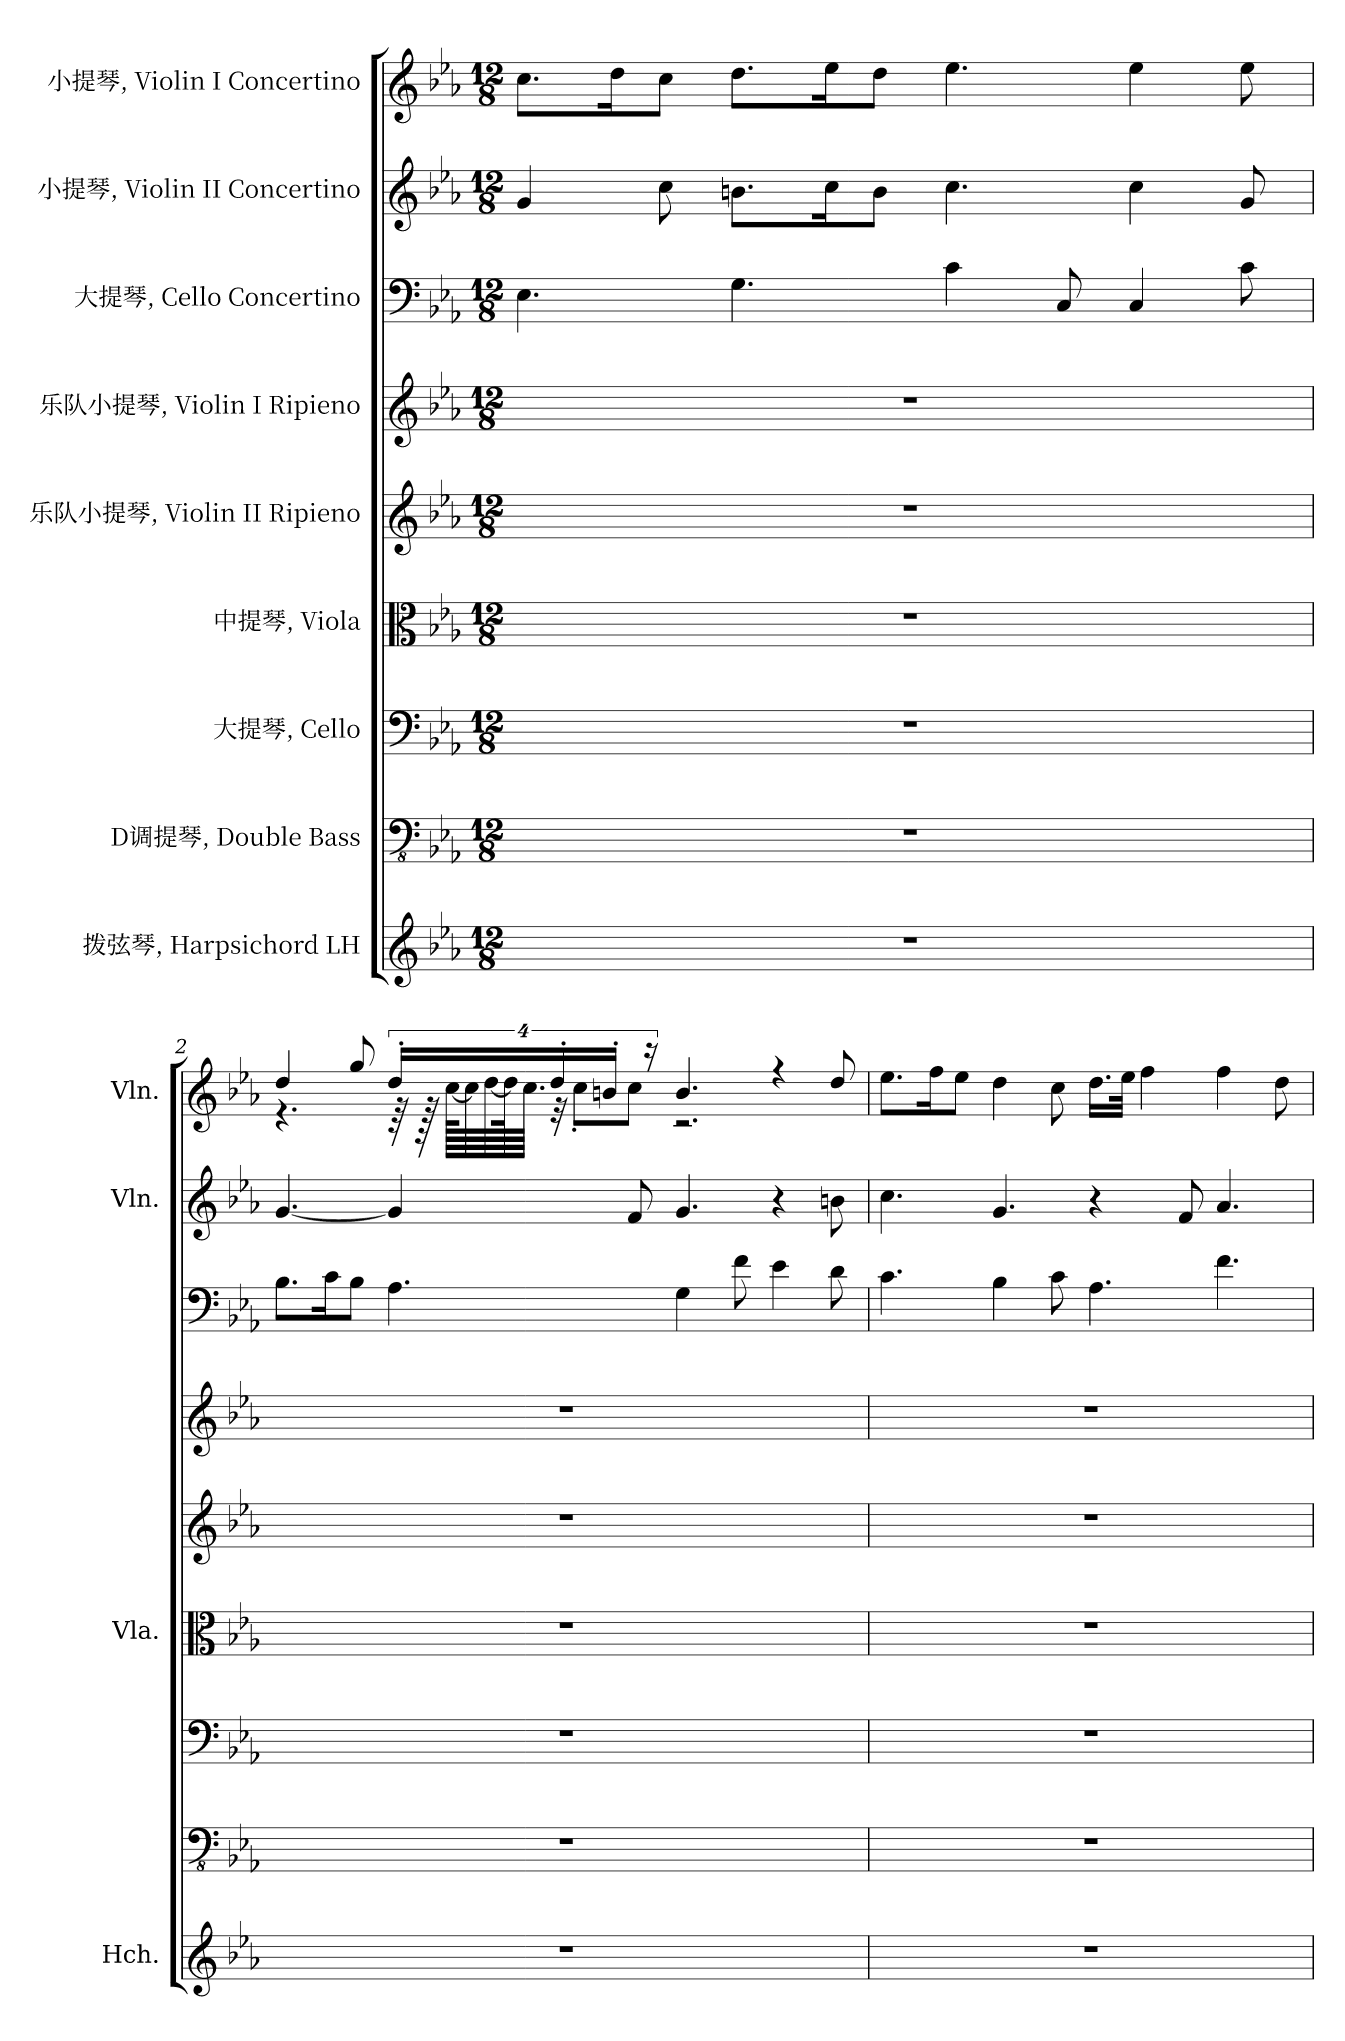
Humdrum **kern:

**kern	**kern	**kern	**kern	**kern	**kern	**kern	**kern	**kern
*part9	*part8	*part7	*part6	*part5	*part4	*part3	*part2	*part1
*staff9	*staff8	*staff7	*staff6	*staff5	*staff4	*staff3	*staff2	*staff1
*I"拨弦琴, Harpsichord LH	*I"D调提琴, Double Bass	*I"大提琴, Cello	*I"中提琴, Viola	*I"乐队小提琴, Violin II Ripieno	*I"乐队小提琴, Violin I Ripieno	*I"大提琴, Cello Concertino	*I"小提琴, Violin II Concertino	*I"小提琴, Violin I Concertino
*I'Hch.	*	*	*I'Vla.	*	*	*	*I'Vln.	*I'Vln.
*clefG2	*clefFv4	*clefF4	*clefC3	*clefG2	*clefG2	*clefF4	*clefG2	*clefG2
*	*ITrd7c12	*	*	*	*	*	*	*
*k[b-e-a-]	*k[b-e-a-]	*k[b-e-a-]	*k[b-e-a-]	*k[b-e-a-]	*k[b-e-a-]	*k[b-e-a-]	*k[b-e-a-]	*k[b-e-a-]
*M12/8	*M12/8	*M12/8	*M12/8	*M12/8	*M12/8	*M12/8	*M12/8	*M12/8
*MM80	*MM80	*MM80	*MM80	*MM80	*MM80	*MM80	*MM80	*MM80
=1	=1	=1	=1	=1	=1	=1	=1	=1
1.r	1.r	1.r	1.r	1.r	1.r	4.E-\	4g/	8.cc\L
.	.	.	.	.	.	.	.	16dd\K
.	.	.	.	.	.	.	8cc\	8cc\J
.	.	.	.	.	.	4.G\	8.bn\L	8.dd\L
.	.	.	.	.	.	.	16cc\K	16ee-\K
.	.	.	.	.	.	.	8b\J	8dd\J
.	.	.	.	.	.	4c\	4.cc\	4.ee-\
.	.	.	.	.	.	8C/	.	.
.	.	.	.	.	.	4C/	4cc\	4ee-\
.	.	.	.	.	.	8c\	8g/	8ee-\
!!LO:PB:g=z
=2	=2	=2	=2	=2	=2	=2	=2	=2
*	*	*	*	*	*	*	*	*^
1.r	1.r	1.r	1.r	1.r	1.r	8.B-\L	[4.g/	4dd/	4.r
.	.	.	.	.	.	16c\K	.	.	.
.	.	.	.	.	.	8B-\J	.	8gg/	.
.	.	.	.	.	.	4.A-\	4g/]	32%3dd'/L	64r
.	.	.	.	.	.	.	.	.	128r
.	.	.	.	.	.	.	.	.	[128cc\KLLLL
.	.	.	.	.	.	.	.	.	64cc\]
.	.	.	.	.	.	.	.	.	[64dd\
.	.	.	.	.	.	.	.	.	128dd\K]
.	.	.	.	.	.	.	.	.	64.cc\JJJJ
.	.	.	.	.	.	.	.	32%3dd'/	32r
.	.	.	.	.	.	.	.	.	8cc'\L
.	.	.	.	.	.	.	.	32%3bn'/J	.
.	.	.	.	.	.	.	8f/	.	8cc\J
.	.	.	.	.	.	.	.	32%3r	.
.	.	.	.	.	.	4G\	4.g/	4.b/	2.r
.	.	.	.	.	.	8f\	.	.	.
.	.	.	.	.	.	4e-\	4r	4r	.
.	.	.	.	.	.	8d\	8bn\	8dd/	.
*	*	*	*	*	*	*	*	*v	*v
=3	=3	=3	=3	=3	=3	=3	=3	=3
1.r	1.r	1.r	1.r	1.r	1.r	4.c\	4.cc\	8.ee-\L
.	.	.	.	.	.	.	.	16ff\K
.	.	.	.	.	.	.	.	8ee-\J
.	.	.	.	.	.	4B-\	4.g/	4dd\
.	.	.	.	.	.	8c\	.	8cc\
.	.	.	.	.	.	4.A-\	4r	16.dd\LL
.	.	.	.	.	.	.	.	32ee-\JJk
.	.	.	.	.	.	.	.	4ff\
.	.	.	.	.	.	.	8f/	.
.	.	.	.	.	.	4.f\	4.a-/	4ff\
.	.	.	.	.	.	.	.	8dd\
=	=	=	=	=	=	=	=	=
*-	*-	*-	*-	*-	*-	*-	*-	*-
